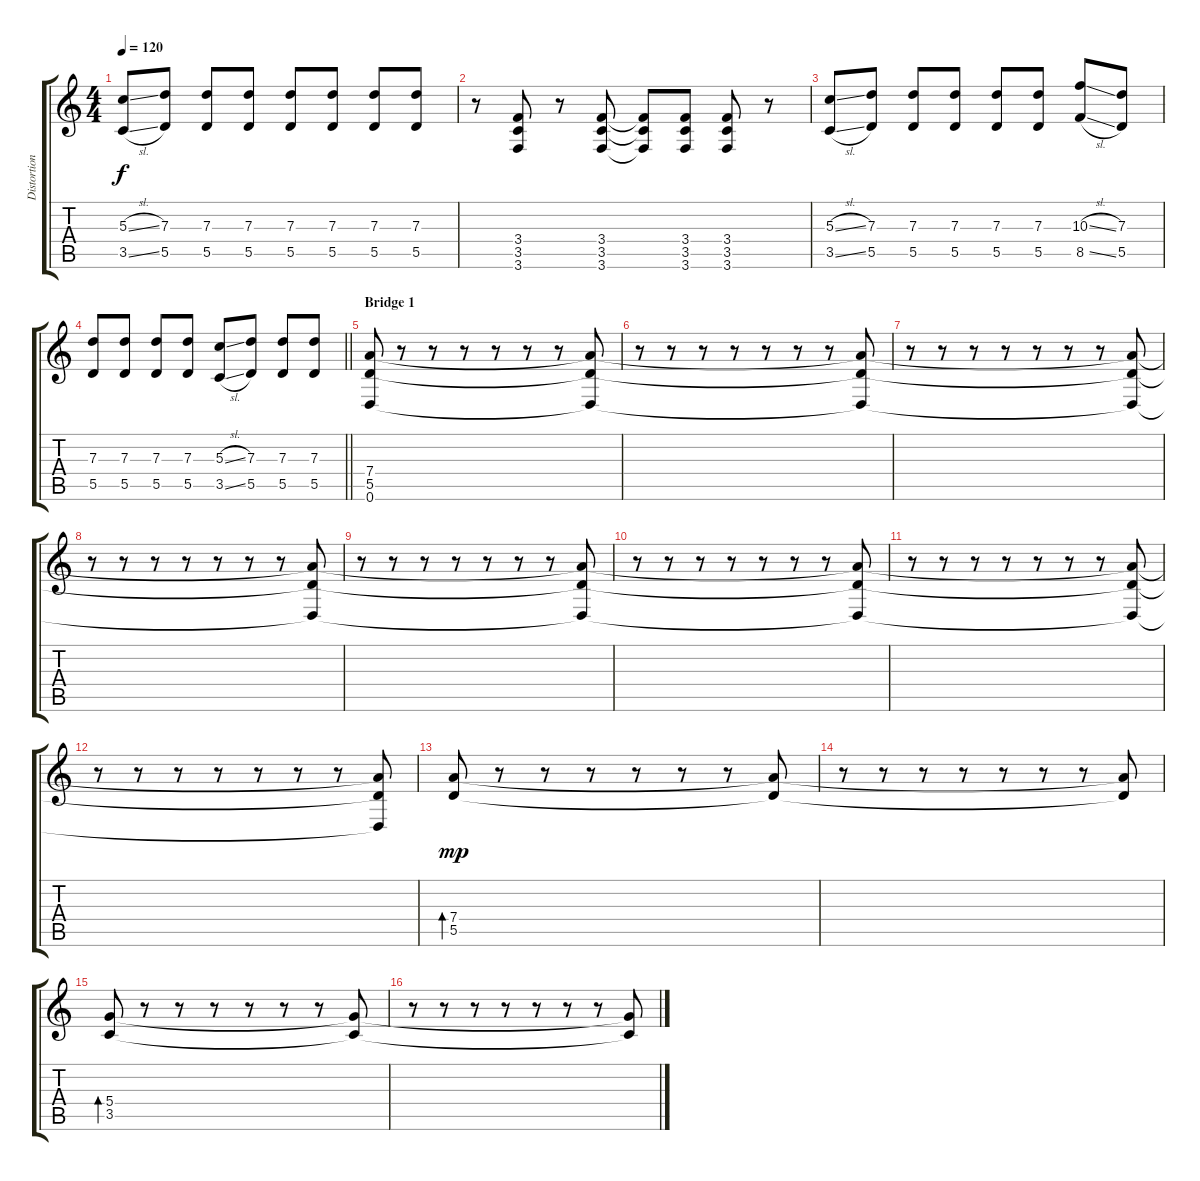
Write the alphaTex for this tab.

\track ("Distortion 1" "Distortion") {instrument distortionguitar}
\staff {score tabs}
\tuning (E4 B3 G3 D3 A2 D2) {hide}
\ts (4 4)
\tempo 120
\clef g2
\ks c
(5.3{sl} 3.5{sl}).8{dy f} (7.3 5.5).8 (7.3 5.5).8 (7.3 5.5).8 (7.3 5.5).8 (7.3 5.5).8 (7.3 5.5).8 (7.3 5.5).8 |
r.8 (3.4 3.5 3.6).8 r.8 (3.4 3.5 3.6).8 (3.4{t} 3.5{t} 3.6{t}).8 (3.4 3.5 3.6).8 (3.4 3.5 3.6).8 r.8 |
(5.3{sl} 3.5{sl}).8 (7.3 5.5).8 (7.3 5.5).8 (7.3 5.5).8 (7.3 5.5).8 (7.3 5.5).8 (10.3{sl} 8.5{sl}).8 (7.3 5.5).8 |
\barLineRight lightlight
(7.3 5.5).8 (7.3 5.5).8 (7.3 5.5).8 (7.3 5.5).8 (5.3{sl} 3.5{sl}).8 (7.3 5.5).8 (7.3 5.5).8 (7.3 5.5).8 |
\section ("" "Bridge 1")
(7.4 5.5 0.6).8 r.8 r.8 r.8 r.8 r.8 r.8 (7.4{t} 5.5{t} 0.6{t}).8 |
r.8 r.8 r.8 r.8 r.8 r.8 r.8 (7.4{t} 5.5{t} 0.6{t}).8 |
r.8 r.8 r.8 r.8 r.8 r.8 r.8 (7.4{t} 5.5{t} 0.6{t}).8 |
r.8 r.8 r.8 r.8 r.8 r.8 r.8 (7.4{t} 5.5{t} 0.6{t}).8 |
r.8 r.8 r.8 r.8 r.8 r.8 r.8 (7.4{t} 5.5{t} 0.6{t}).8 |
r.8 r.8 r.8 r.8 r.8 r.8 r.8 (7.4{t} 5.5{t} 0.6{t}).8 |
r.8 r.8 r.8 r.8 r.8 r.8 r.8 (7.4{t} 5.5{t} 0.6{t}).8 |
r.8 r.8 r.8 r.8 r.8 r.8 r.8 (7.4{t} 5.5{t} 0.6{t}).8 |
(7.4 5.5).8{bd 480 dy mp} r.8 r.8 r.8 r.8 r.8 r.8 (7.4{t} 5.5{t}).8 |
r.8 r.8 r.8 r.8 r.8 r.8 r.8 (7.4{t} 5.5{t}).8 |
(5.4 3.5).8{bd 480} r.8 r.8 r.8 r.8 r.8 r.8 (5.4{t} 3.5{t}).8 |
r.8 r.8 r.8 r.8 r.8 r.8 r.8 (5.4{t} 3.5{t}).8
